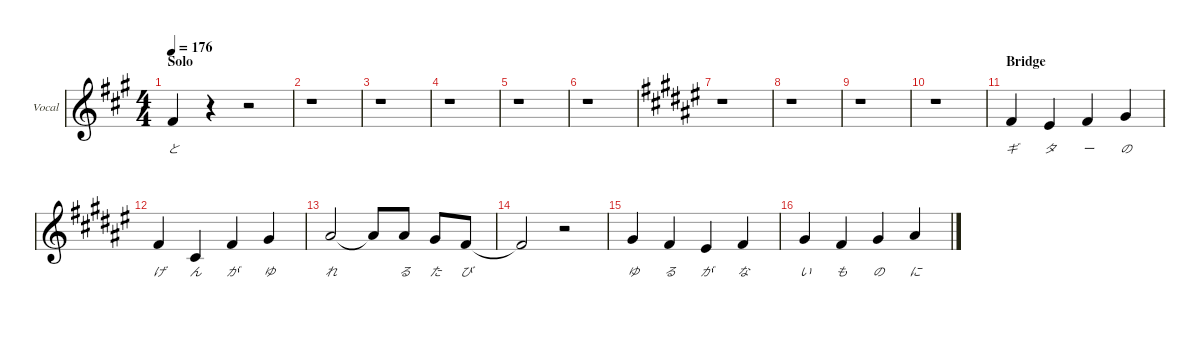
\defaultSystemsLayout 4
\hideDynamics
\bracketExtendMode nobrackets
\firstSystemTrackNameOrientation horizontal
\track ("Vocal" "Vocal") {defaultSystemsLayout 4 mute instrument lead7fifths}
\staff {score}
\tuning (E4 B3 G3 D3 A2 E2)
\ts (4 4)
\section ("" "Solo")
\tempo 176
\clef g2
\scale
0.299521
\ks a
2.1{acc #}.4{lyrics (0 "と") lyrics (1 "") lyrics (2 "") lyrics (3 "") lyrics (4 "") dy f beam Up} r.4{beam Down} r.2{beam Down} |
\scale
0.231452 r.1{beam Down} |
\scale
0.234513 r.1{beam Down} |
\scale
0.234513 r.1{beam Down} |
\scale
0.530974 r.1{beam Down} |
\scale
0.469026 r.1{beam Down} |
\scale
0.314224
\ks f#
r.1{beam Down} |
\scale
0.228592 r.1{beam Down} |
\scale
0.228592 r.1{beam Down} |
\scale
0.228593 r.1{beam Down} |
\section ("" "Bridge")
\scale
0.314224 2.1{acc #}.4{lyrics (0 "ギ") lyrics (1 "") lyrics (2 "") lyrics (3 "") lyrics (4 "") beam Up} 1.1{acc #}.4{lyrics (0 "タ") lyrics (1 "") lyrics (2 "") lyrics (3 "") lyrics (4 "") beam Up} 2.1{acc #}.4{lyrics (0 "ー") lyrics (1 "") lyrics (2 "") lyrics (3 "") lyrics (4 "") beam Up} 4.1{acc #}.4{lyrics (0 "の") lyrics (1 "") lyrics (2 "") lyrics (3 "") lyrics (4 "") beam Up} |
\scale
0.228592 2.1{acc #}.4{lyrics (0 "げ") lyrics (1 "") lyrics (2 "") lyrics (3 "") lyrics (4 "") beam Up} 2.2{acc #}.4{lyrics (0 "ん") lyrics (1 "") lyrics (2 "") lyrics (3 "") lyrics (4 "") beam Up} 2.1{acc #}.4{lyrics (0 "が") lyrics (1 "") lyrics (2 "") lyrics (3 "") lyrics (4 "") beam Up} 4.1{acc #}.4{lyrics (0 "ゆ") lyrics (1 "") lyrics (2 "") lyrics (3 "") lyrics (4 "") beam Up} |
\scale
0.228921 6.1{acc #}.2{lyrics (0 "れ") lyrics (1 "") lyrics (2 "") lyrics (3 "") lyrics (4 "") beam Up} 6.1{t acc #}.8{beam Up} 6.1{acc #}.8{lyrics (0 "る") lyrics (1 "") lyrics (2 "") lyrics (3 "") lyrics (4 "") beam Up} 4.1{acc #}.8{lyrics (0 "た") lyrics (1 "") lyrics (2 "") lyrics (3 "") lyrics (4 "") beam Up} 2.1{acc #}.8{lyrics (0 "び") lyrics (1 "") lyrics (2 "") lyrics (3 "") lyrics (4 "") beam Up} |
\scale
0.228263 2.1{t acc #}.2{beam Up} r.2{beam Down} |
\scale
0.314224 4.1{acc #}.4{lyrics (0 "ゆ") lyrics (1 "") lyrics (2 "") lyrics (3 "") lyrics (4 "") beam Up} 2.1{acc #}.4{lyrics (0 "る") lyrics (1 "") lyrics (2 "") lyrics (3 "") lyrics (4 "") beam Up} 1.1{acc #}.4{lyrics (0 "が") lyrics (1 "") lyrics (2 "") lyrics (3 "") lyrics (4 "") beam Up} 2.1{acc #}.4{lyrics (0 "な") lyrics (1 "") lyrics (2 "") lyrics (3 "") lyrics (4 "") beam Up} |
\scale
0.22925 4.1{acc #}.4{lyrics (0 "い") lyrics (1 "") lyrics (2 "") lyrics (3 "") lyrics (4 "") beam Up} 2.1{acc #}.4{lyrics (0 "も") lyrics (1 "") lyrics (2 "") lyrics (3 "") lyrics (4 "") beam Up} 4.1{acc #}.4{lyrics (0 "の") lyrics (1 "") lyrics (2 "") lyrics (3 "") lyrics (4 "") beam Up} 6.1{acc #}.4{lyrics (0 "に") lyrics (1 "") lyrics (2 "") lyrics (3 "") lyrics (4 "") beam Up}
